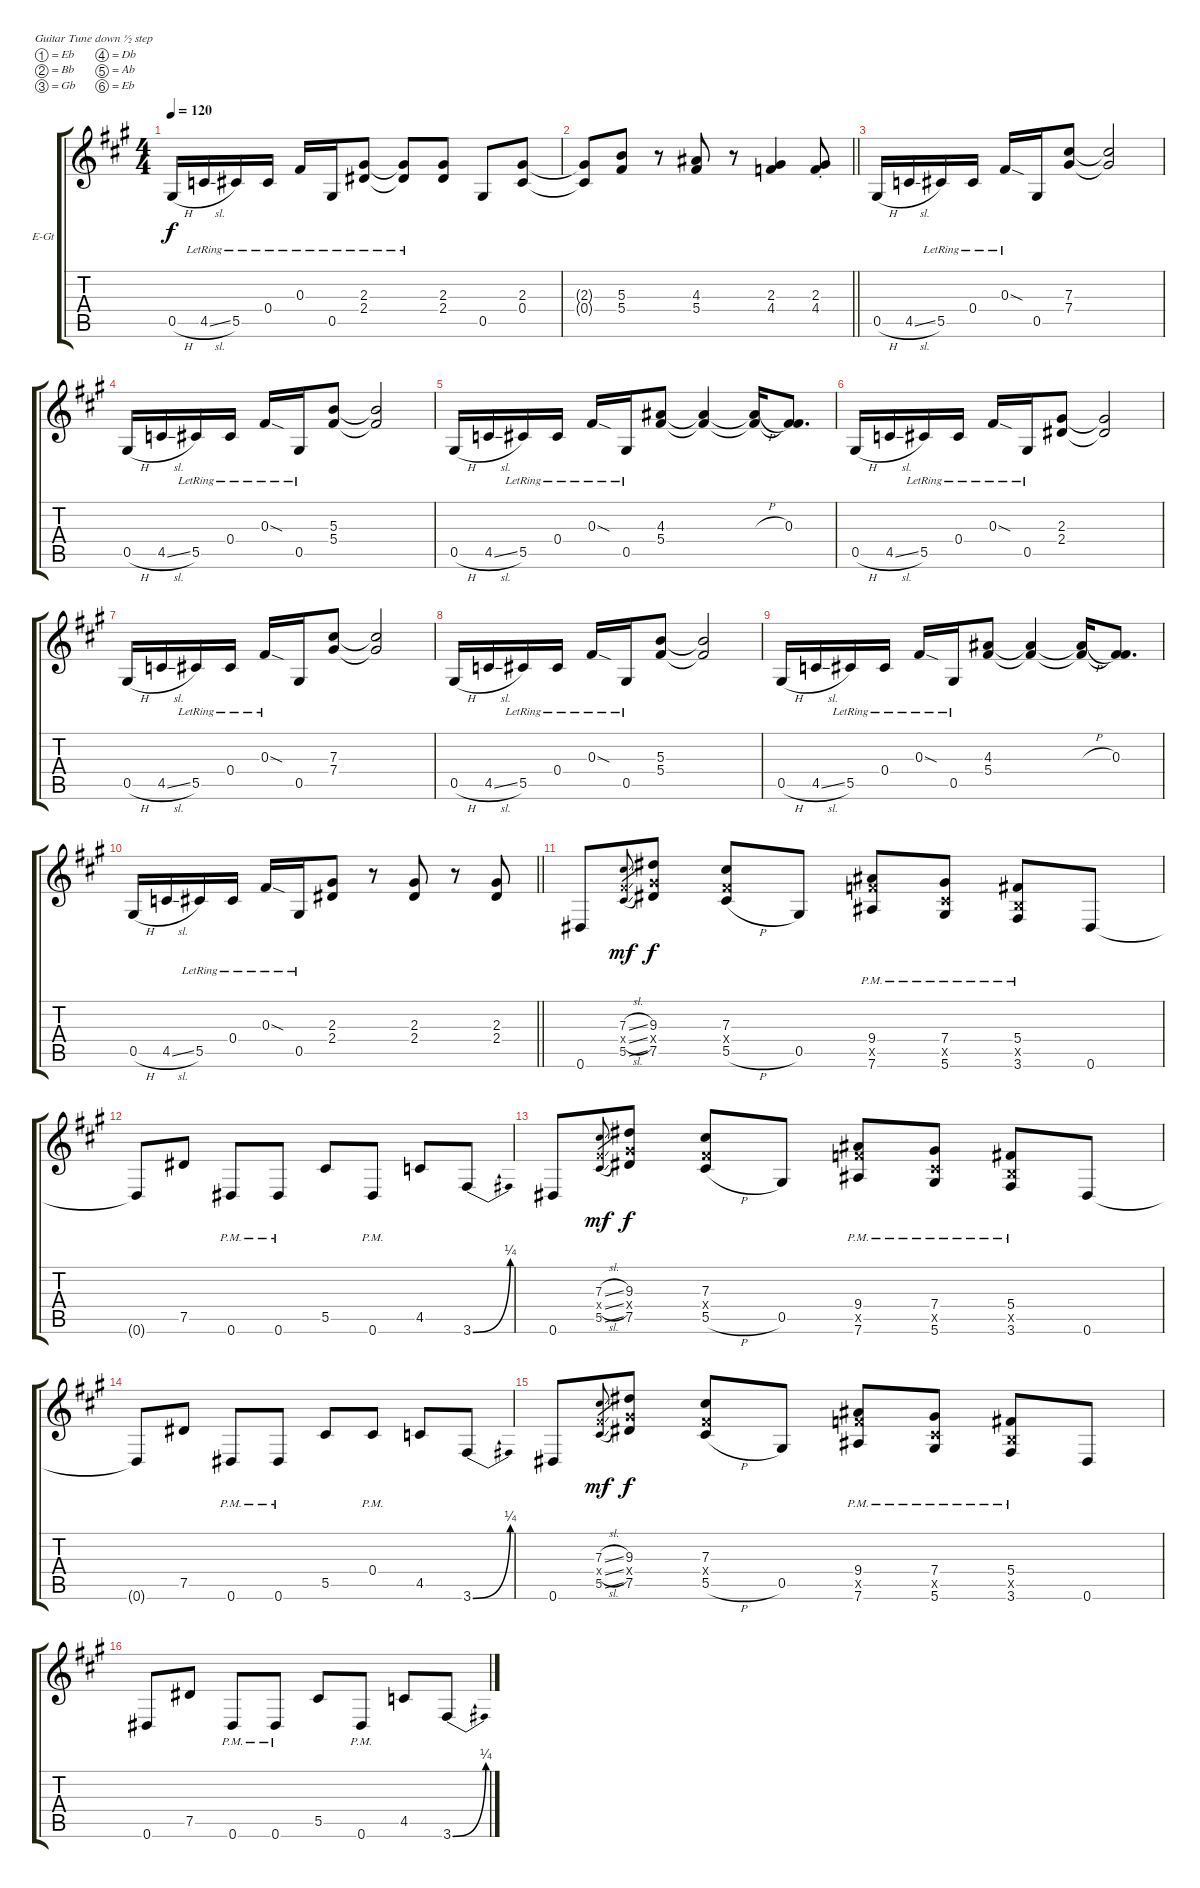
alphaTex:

\bracketExtendMode groupsimilarinstruments
\firstSystemTrackNameOrientation horizontal
\otherSystemsTrackNameOrientation horizontal
\track ("Guitar 1" "E-Gt") {instrument distortionguitar}
\staff {score tabs}
\tuning (Eb4 Bb3 Gb3 Db3 Ab2 Eb2)
\ts (4 4)
\tempo 120
\clef g2
\ks a
0.5{h}.16{dy f} 4.5{sl lr}.16 5.5{lr}.16 0.4{lr}.16 0.3{lr}.16 0.5{lr}.16 (2.3{lr} 2.4{lr}).8 (2.3{lr t} 2.4{lr t}).8 (2.3 2.4).8 0.5.8 (2.3 0.4).8 |
\barLineRight lightlight
(2.3{t} 0.4{t}).8 (5.3 5.4).8 r.8 (4.3 5.4).8 r.8 (2.3 4.4).4 (2.3{st} 4.4{st}).8 |
0.5{h}.16 4.5{sl}.16 5.5{lr}.16 0.4{lr}.16 0.3{sod lr}.16 0.5.16 (7.3 7.4).8 (7.3{t} 7.4{t}).2 |
0.5{h}.16 4.5{sl}.16 5.5{lr}.16 0.4{lr}.16 0.3{sod lr}.16 0.5{lr}.16 (5.3 5.4).8 (5.3{t} 5.4{t}).2 |
0.5{h}.16 4.5{sl}.16 5.5{lr}.16 0.4{lr}.16 0.3{sod lr}.16 0.5{lr}.16 (4.3 5.4).8 (4.3{t} 5.4{t}).4 (4.3{h t} 5.4{t}).16 (0.3 5.4{t}).8{d} |
0.5{h}.16 4.5{sl}.16 5.5{lr}.16 0.4{lr}.16 0.3{sod lr}.16 0.5{lr}.16 (2.3 2.4).8 (2.3{t} 2.4{t}).2 |
0.5{h}.16 4.5{sl}.16 5.5{lr}.16 0.4{lr}.16 0.3{sod lr}.16 0.5.16 (7.3 7.4).8 (7.3{t} 7.4{t}).2 |
0.5{h}.16 4.5{sl}.16 5.5{lr}.16 0.4{lr}.16 0.3{sod lr}.16 0.5{lr}.16 (5.3 5.4).8 (5.3{t} 5.4{t}).2 |
0.5{h}.16 4.5{sl}.16 5.5{lr}.16 0.4{lr}.16 0.3{sod lr}.16 0.5{lr}.16 (4.3 5.4).8 (4.3{t} 5.4{t}).4 (4.3{h t} 5.4{t}).16 (0.3 5.4{t}).8{d} |
\barLineRight lightlight
0.5{h}.16 4.5{sl}.16 5.5{lr}.16 0.4{lr}.16 0.3{sod lr}.16 0.5{lr}.16 (2.3 2.4).8 r.8 (2.3 2.4).8 r.8 (2.3 2.4).8 |
0.6.8 (7.3{sl} 5.4{sl x} 5.5{sl}).8{gr dy mf} (9.3 7.4{x} 7.5).8{dy f} (7.3 5.4{x} 5.5{h}).8 0.5.8 (9.4{pm} 9.5{pm x} 7.6{pm}).8 (7.4{pm} 5.5{pm x} 5.6{pm}).8 (5.4{pm} 3.5{pm x} 3.6{pm}).8 0.6.8 |
0.6{t}.8 7.5.8 0.6{pm}.8 0.6{pm}.8 5.5.8 0.6{pm}.8 4.5.8 3.6{be (bend 0 0 60 1)}.8 |
0.6.8 (7.3{sl} 5.4{sl x} 5.5{sl}).8{gr dy mf} (9.3 7.4{x} 7.5).8{dy f} (7.3 5.4{x} 5.5{h}).8 0.5.8 (9.4{pm} 9.5{pm x} 7.6{pm}).8 (7.4{pm} 5.5{pm x} 5.6{pm}).8 (5.4{pm} 3.5{pm x} 3.6{pm}).8 0.6.8 |
0.6{t}.8 7.5.8 0.6{pm}.8 0.6{pm}.8 5.5.8 0.4{pm}.8 4.5.8 3.6{be (bend 0 0 60 1)}.8 |
0.6.8 (7.3{sl} 5.4{sl x} 5.5{sl}).8{gr dy mf} (9.3 7.4{x} 7.5).8{dy f} (7.3 5.4{x} 5.5{h}).8 0.5.8 (9.4{pm} 9.5{pm x} 7.6{pm}).8 (7.4{pm} 5.5{pm x} 5.6{pm}).8 (5.4{pm} 3.5{pm x} 3.6{pm}).8 0.6.8 |
0.6.8 7.5.8 0.6{pm}.8 0.6{pm}.8 5.5.8 0.6{pm}.8 4.5.8 3.6{be (bend 0 0 60 1)}.8
